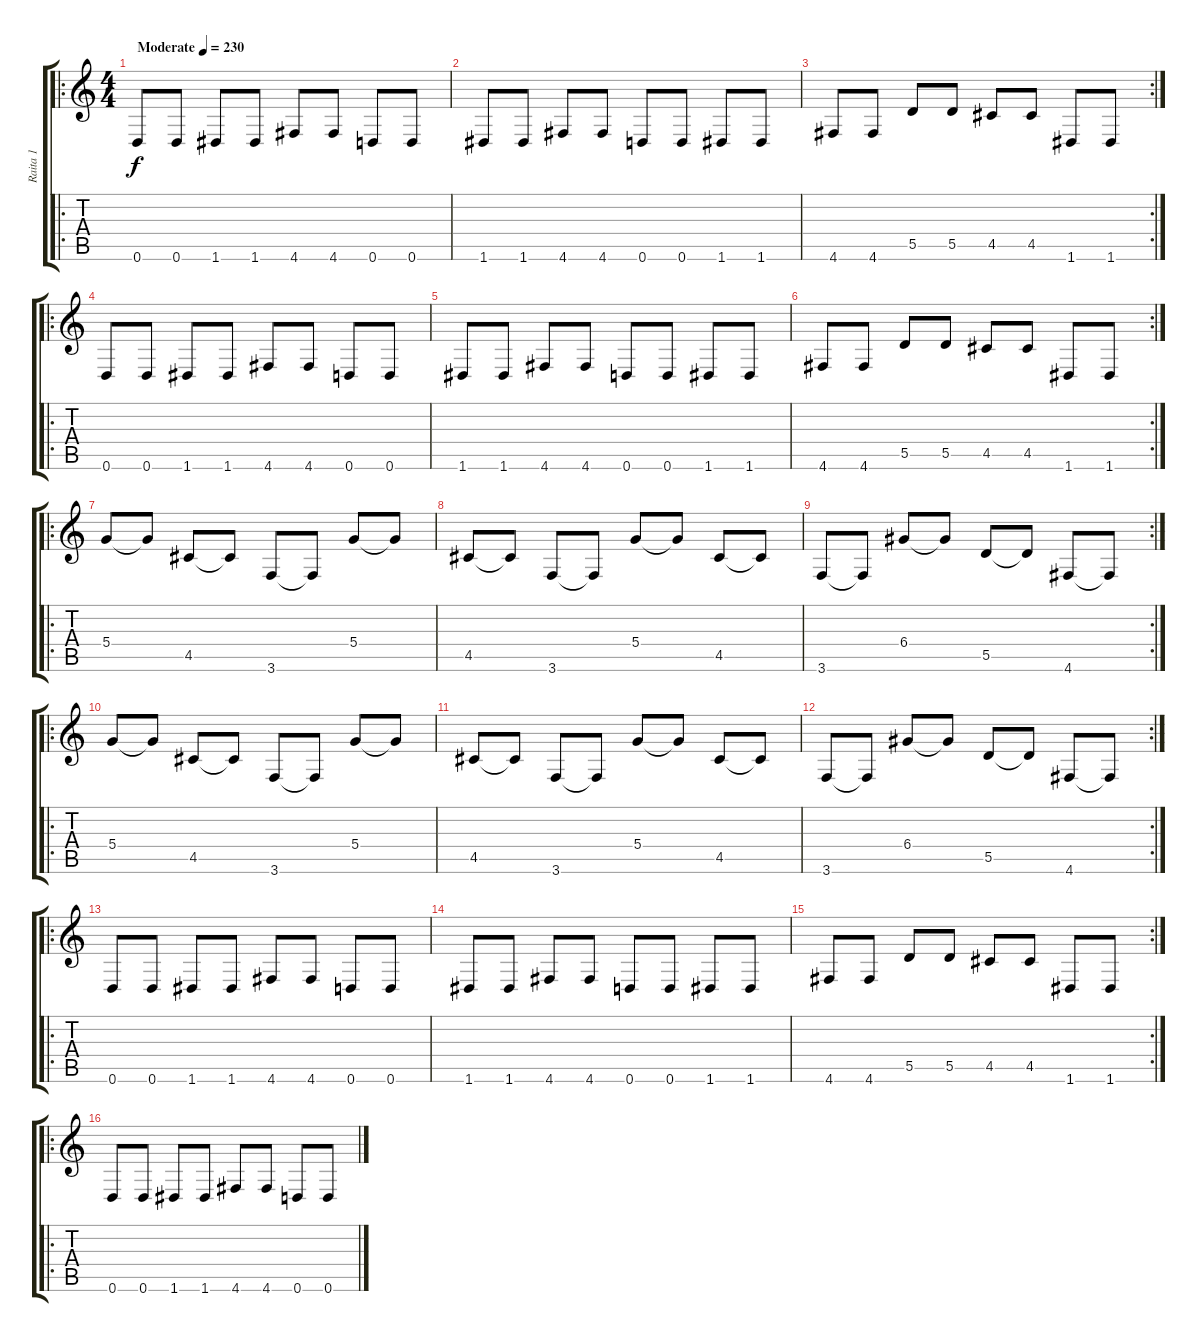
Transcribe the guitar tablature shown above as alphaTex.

\track ("Raita 1" "Raita 1") {instrument distortionguitar}
\staff {score tabs}
\tuning (E4 B3 G3 D3 A2 D2) {hide}
\ro
\ts (4 4)
\tempo (230 "Moderate")
\clef g2
\ks c
0.6.8{dy f instrument distortionguitar} 0.6.8 1.6.8 1.6.8 4.6.8 4.6.8 0.6.8 0.6.8 |
1.6.8 1.6.8 4.6.8 4.6.8 0.6.8 0.6.8 1.6.8 1.6.8 |
\rc 2
4.6.8 4.6.8 5.5.8 5.5.8 4.5.8 4.5.8 1.6.8 1.6.8 |
\ro
0.6.8 0.6.8 1.6.8 1.6.8 4.6.8 4.6.8 0.6.8 0.6.8 |
1.6.8 1.6.8 4.6.8 4.6.8 0.6.8 0.6.8 1.6.8 1.6.8 |
\rc 2
4.6.8 4.6.8 5.5.8 5.5.8 4.5.8 4.5.8 1.6.8 1.6.8 |
\ro
5.4.8 5.4{t}.8 4.5.8 4.5{t}.8 3.6.8 3.6{t}.8 5.4.8 5.4{t}.8 |
4.5.8 4.5{t}.8 3.6.8 3.6{t}.8 5.4.8 5.4{t}.8 4.5.8 4.5{t}.8 |
\rc 2
3.6.8 3.6{t}.8 6.4.8 6.4{t}.8 5.5.8 5.5{t}.8 4.6.8 4.6{t}.8 |
\ro
5.4.8 5.4{t}.8 4.5.8 4.5{t}.8 3.6.8 3.6{t}.8 5.4.8 5.4{t}.8 |
4.5.8 4.5{t}.8 3.6.8 3.6{t}.8 5.4.8 5.4{t}.8 4.5.8 4.5{t}.8 |
\rc 2
3.6.8 3.6{t}.8 6.4.8 6.4{t}.8 5.5.8 5.5{t}.8 4.6.8 4.6{t}.8 |
\ro
0.6.8 0.6.8 1.6.8 1.6.8 4.6.8 4.6.8 0.6.8 0.6.8 |
1.6.8 1.6.8 4.6.8 4.6.8 0.6.8 0.6.8 1.6.8 1.6.8 |
\rc 2
4.6.8 4.6.8 5.5.8 5.5.8 4.5.8 4.5.8 1.6.8 1.6.8 |
\ro
0.6.8 0.6.8 1.6.8 1.6.8 4.6.8 4.6.8 0.6.8 0.6.8
